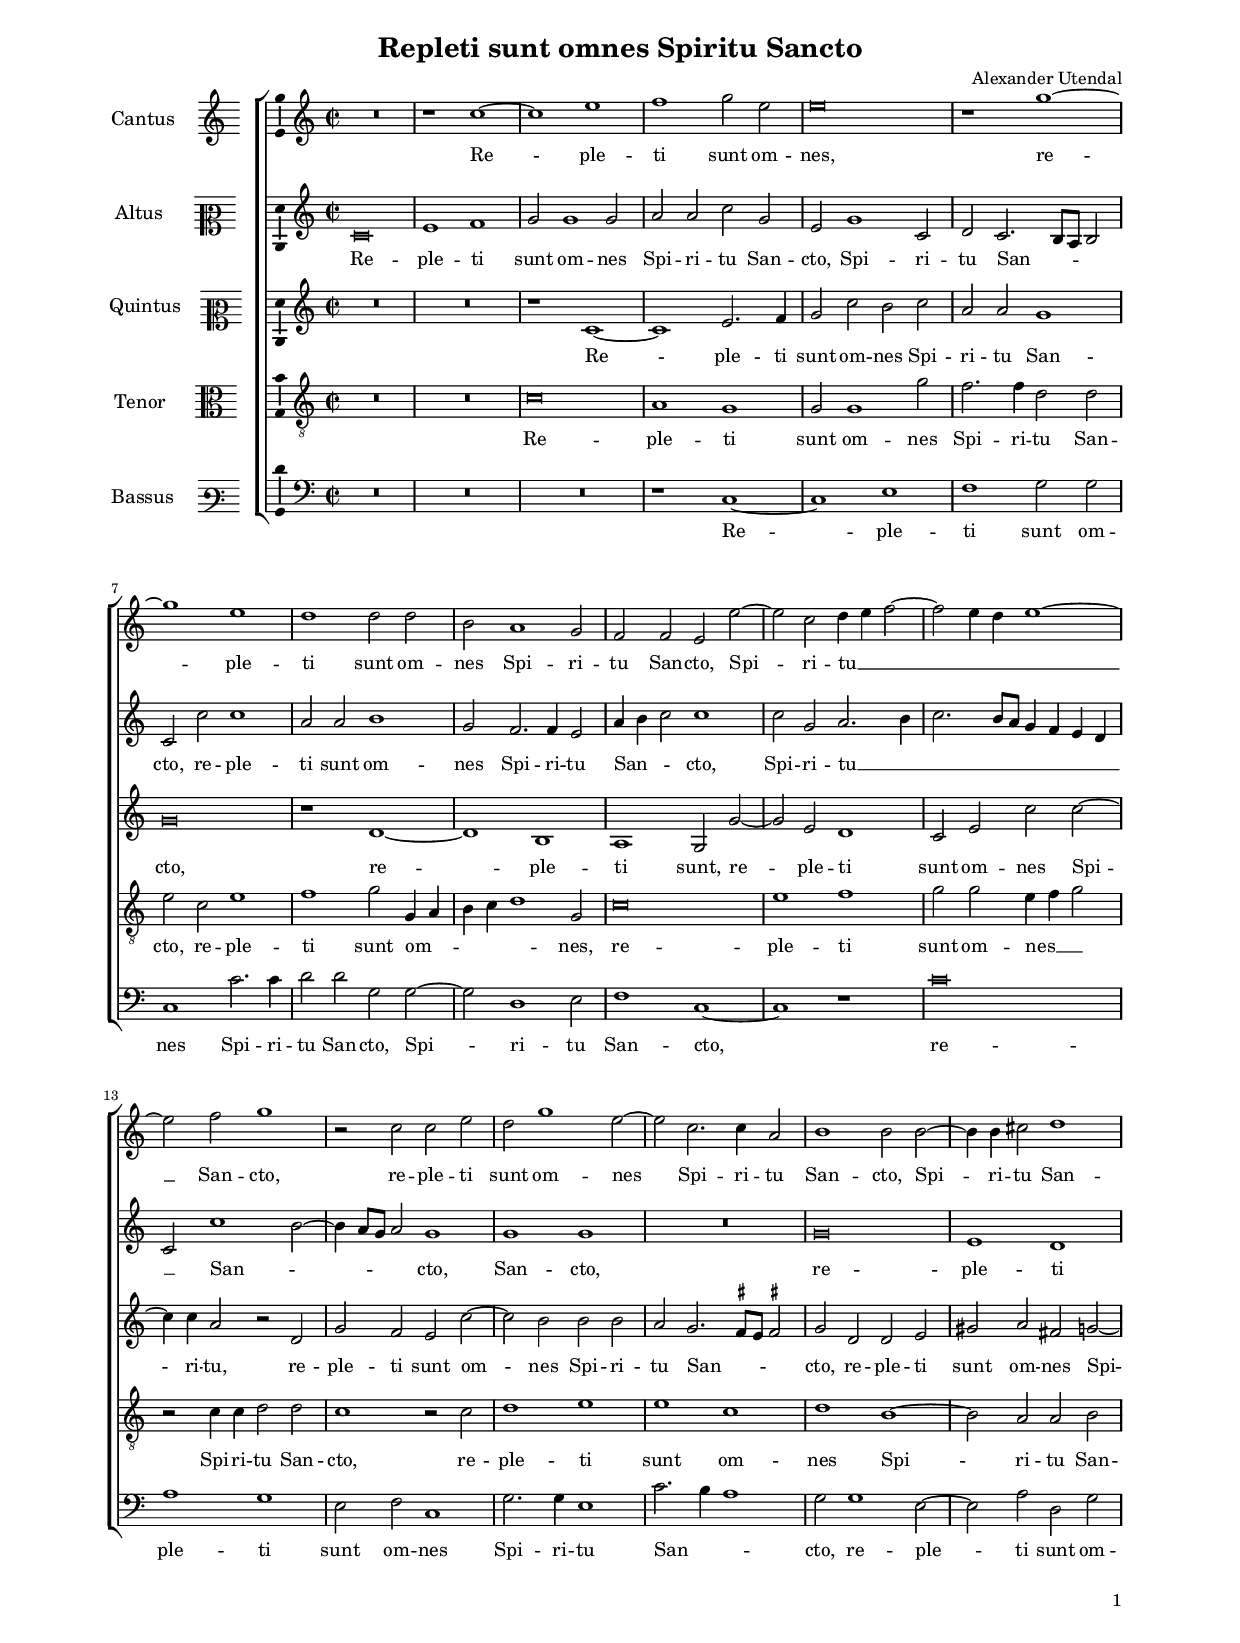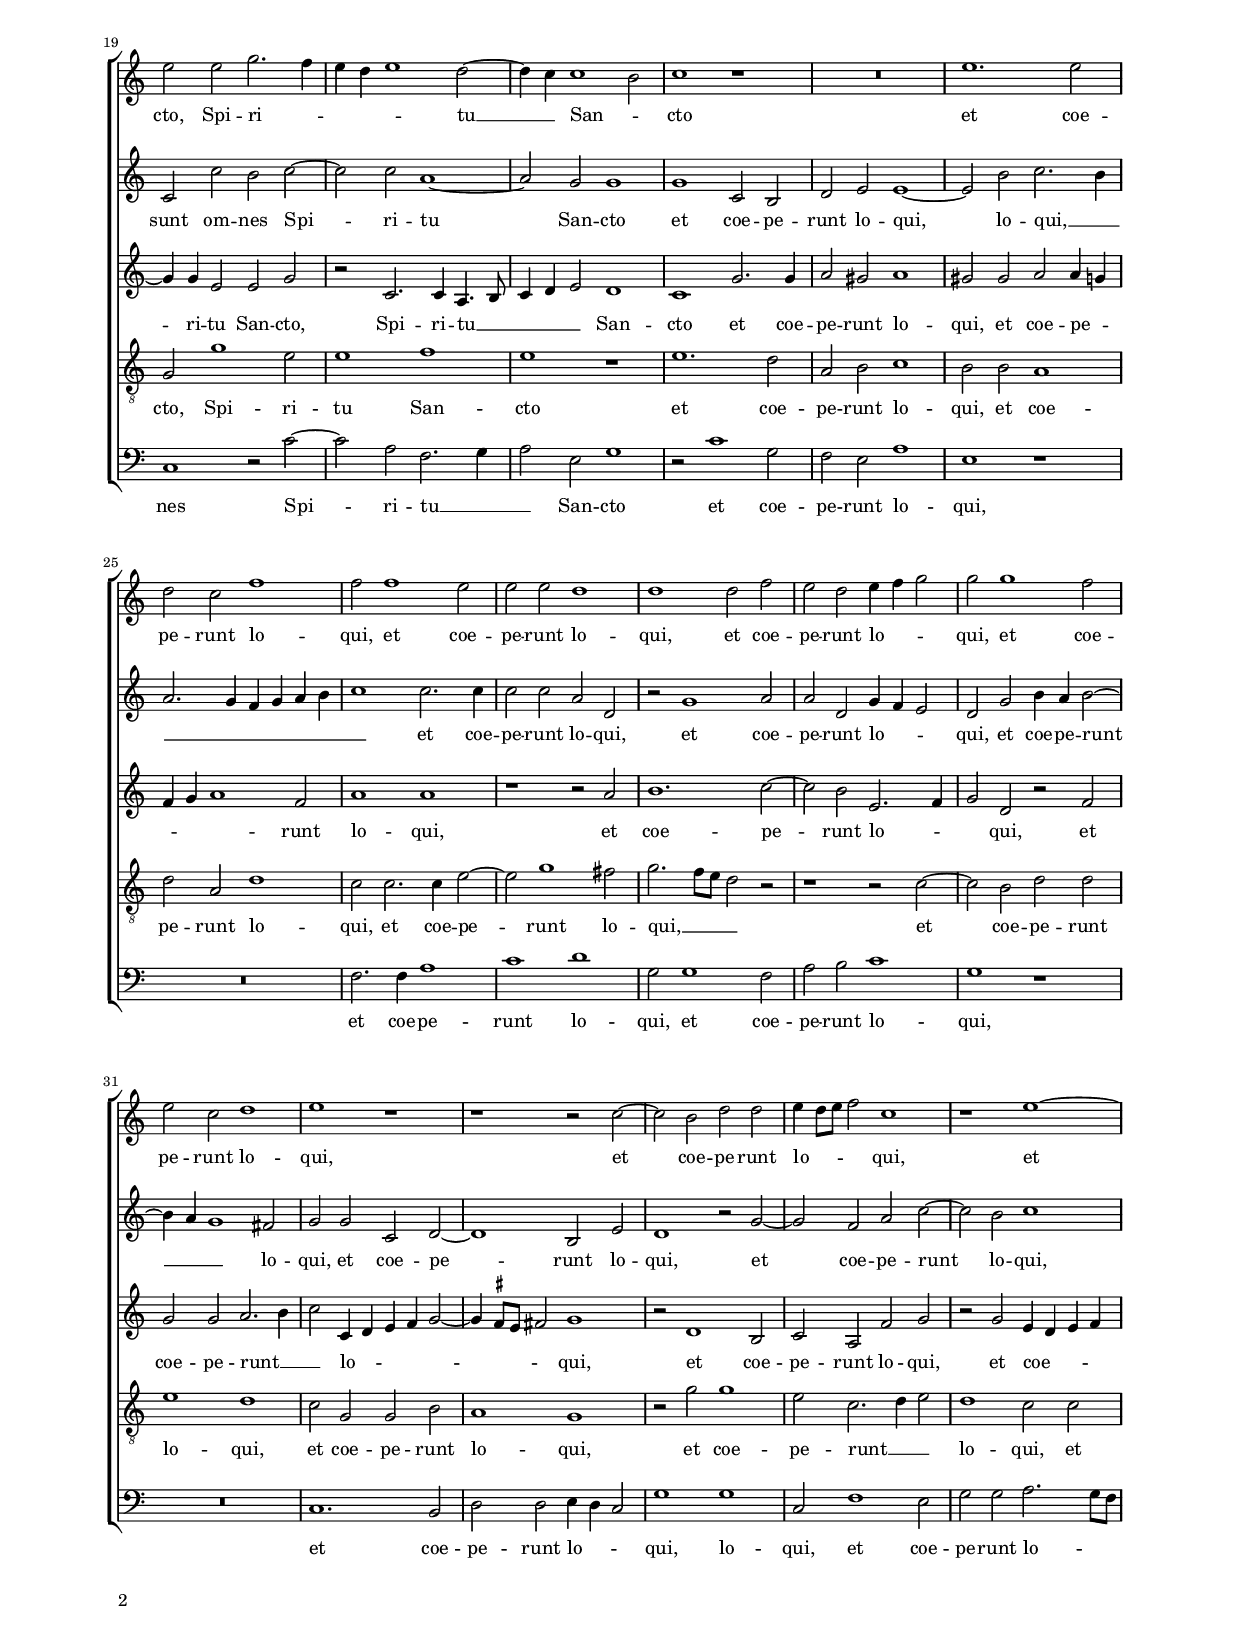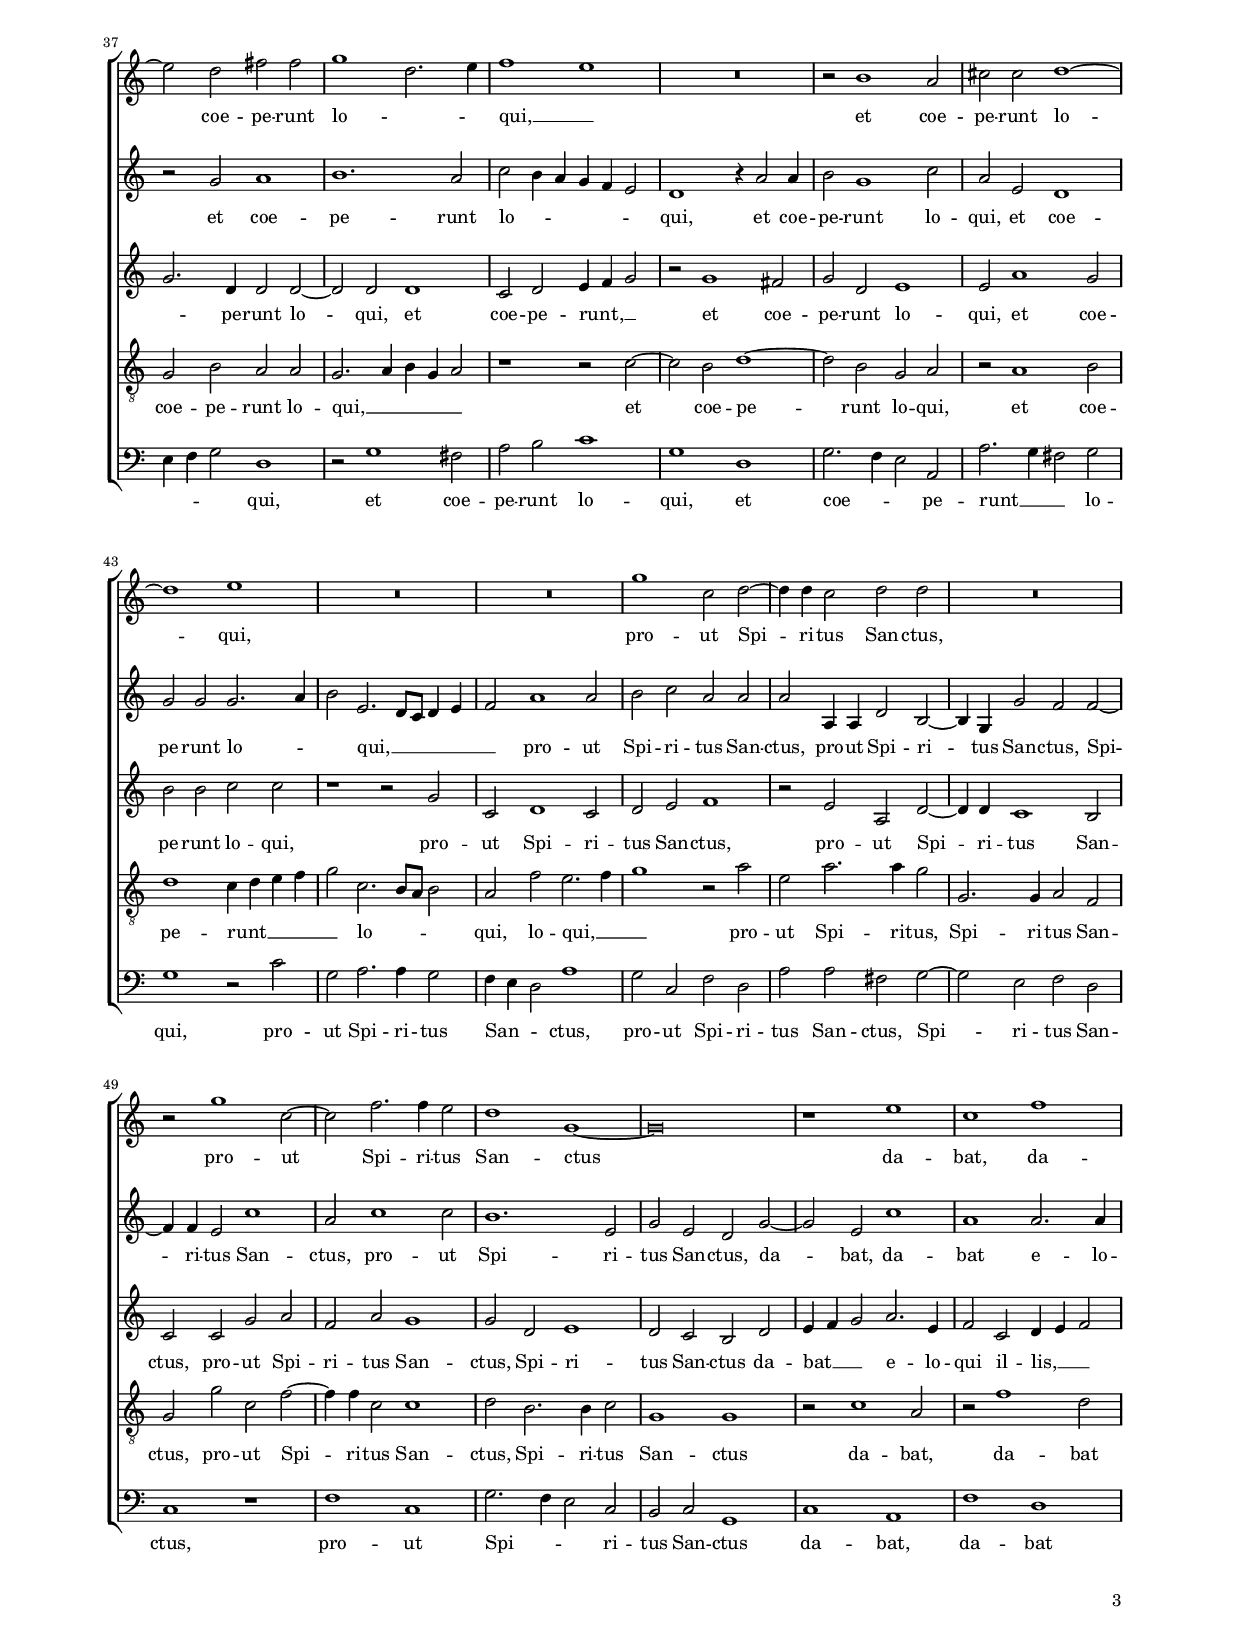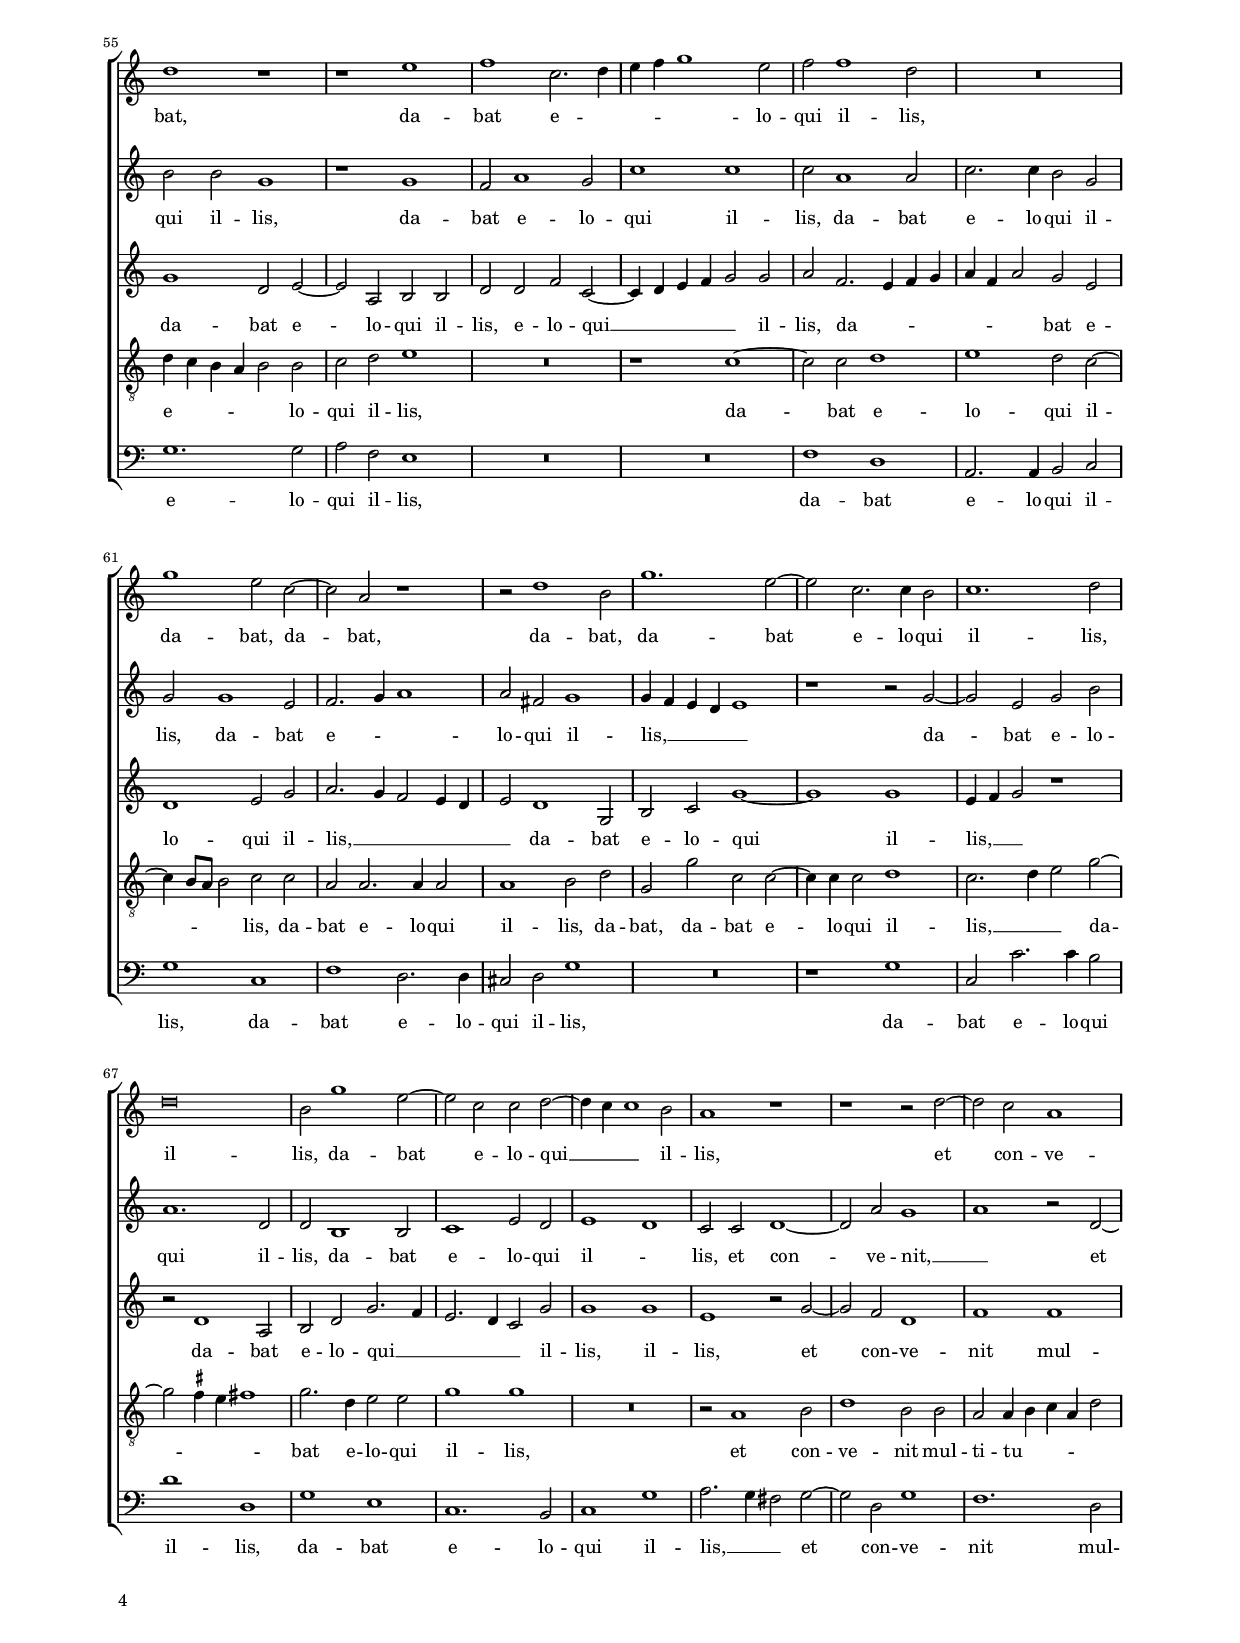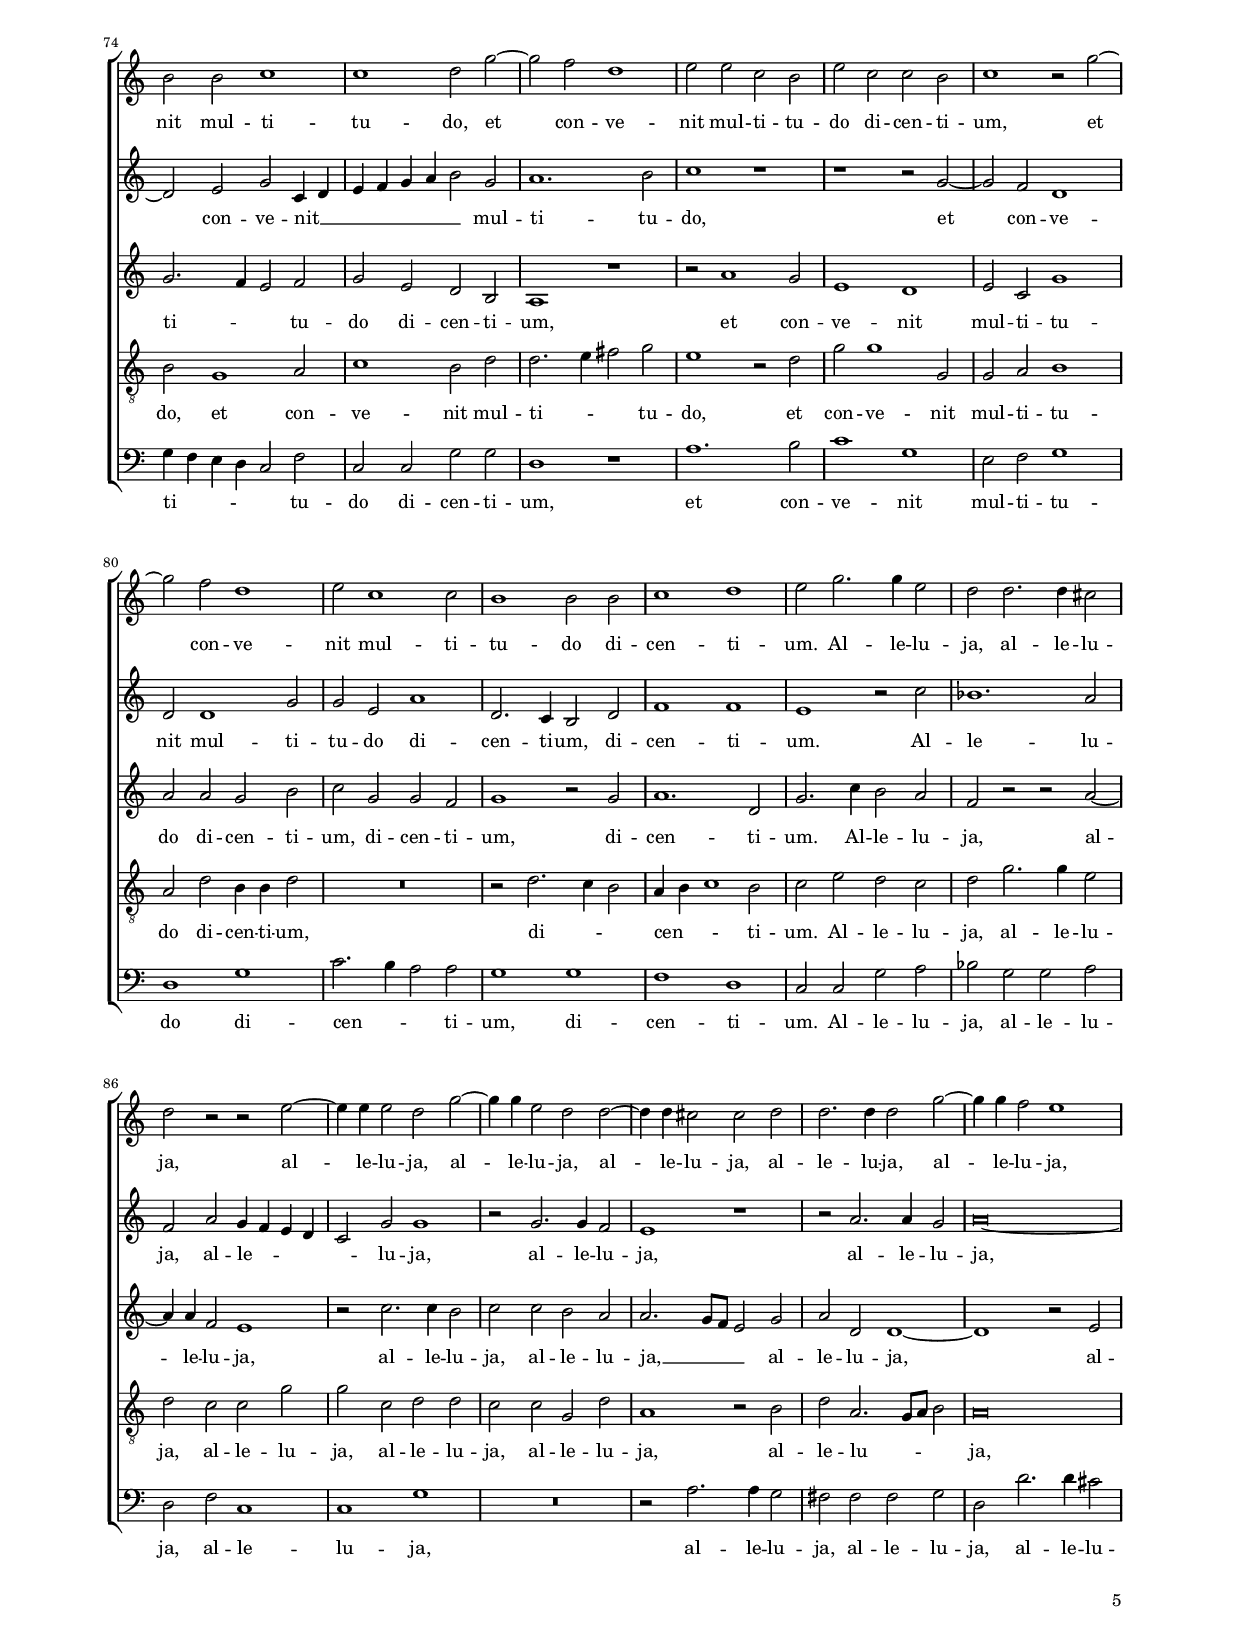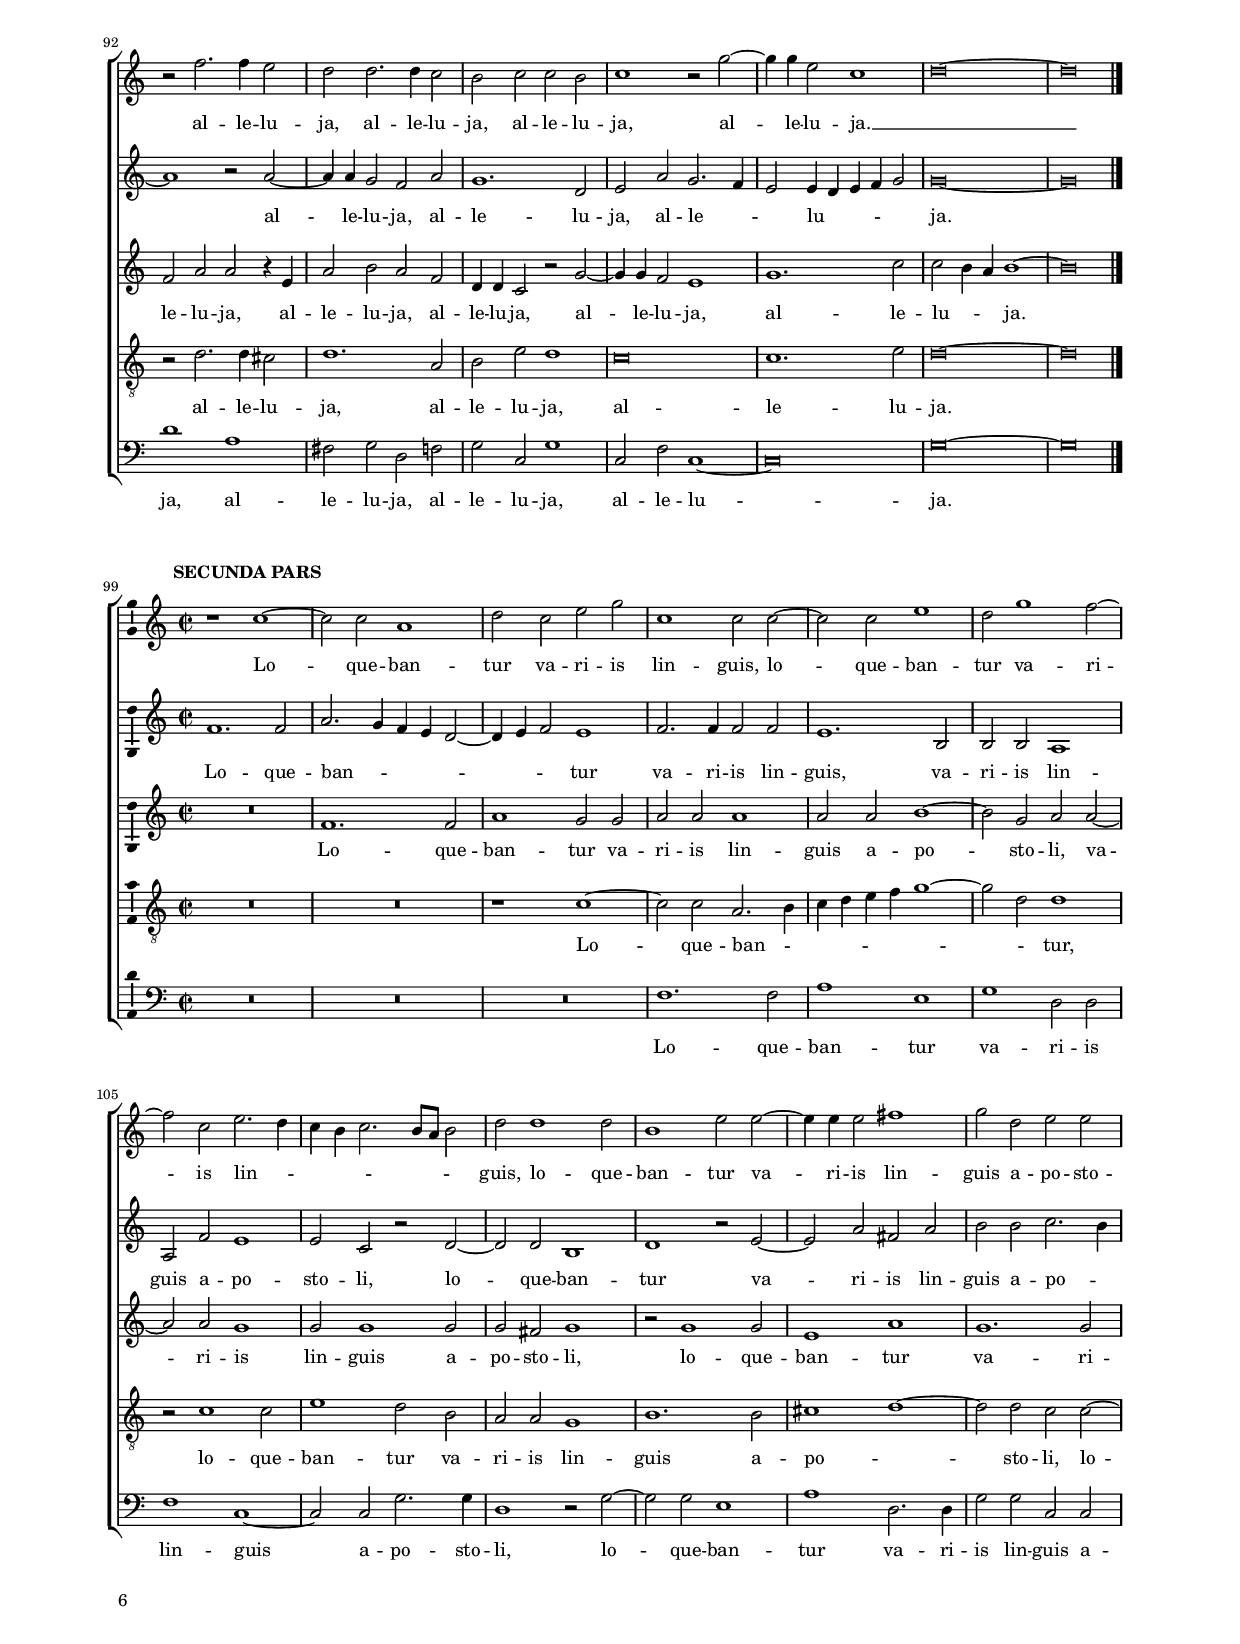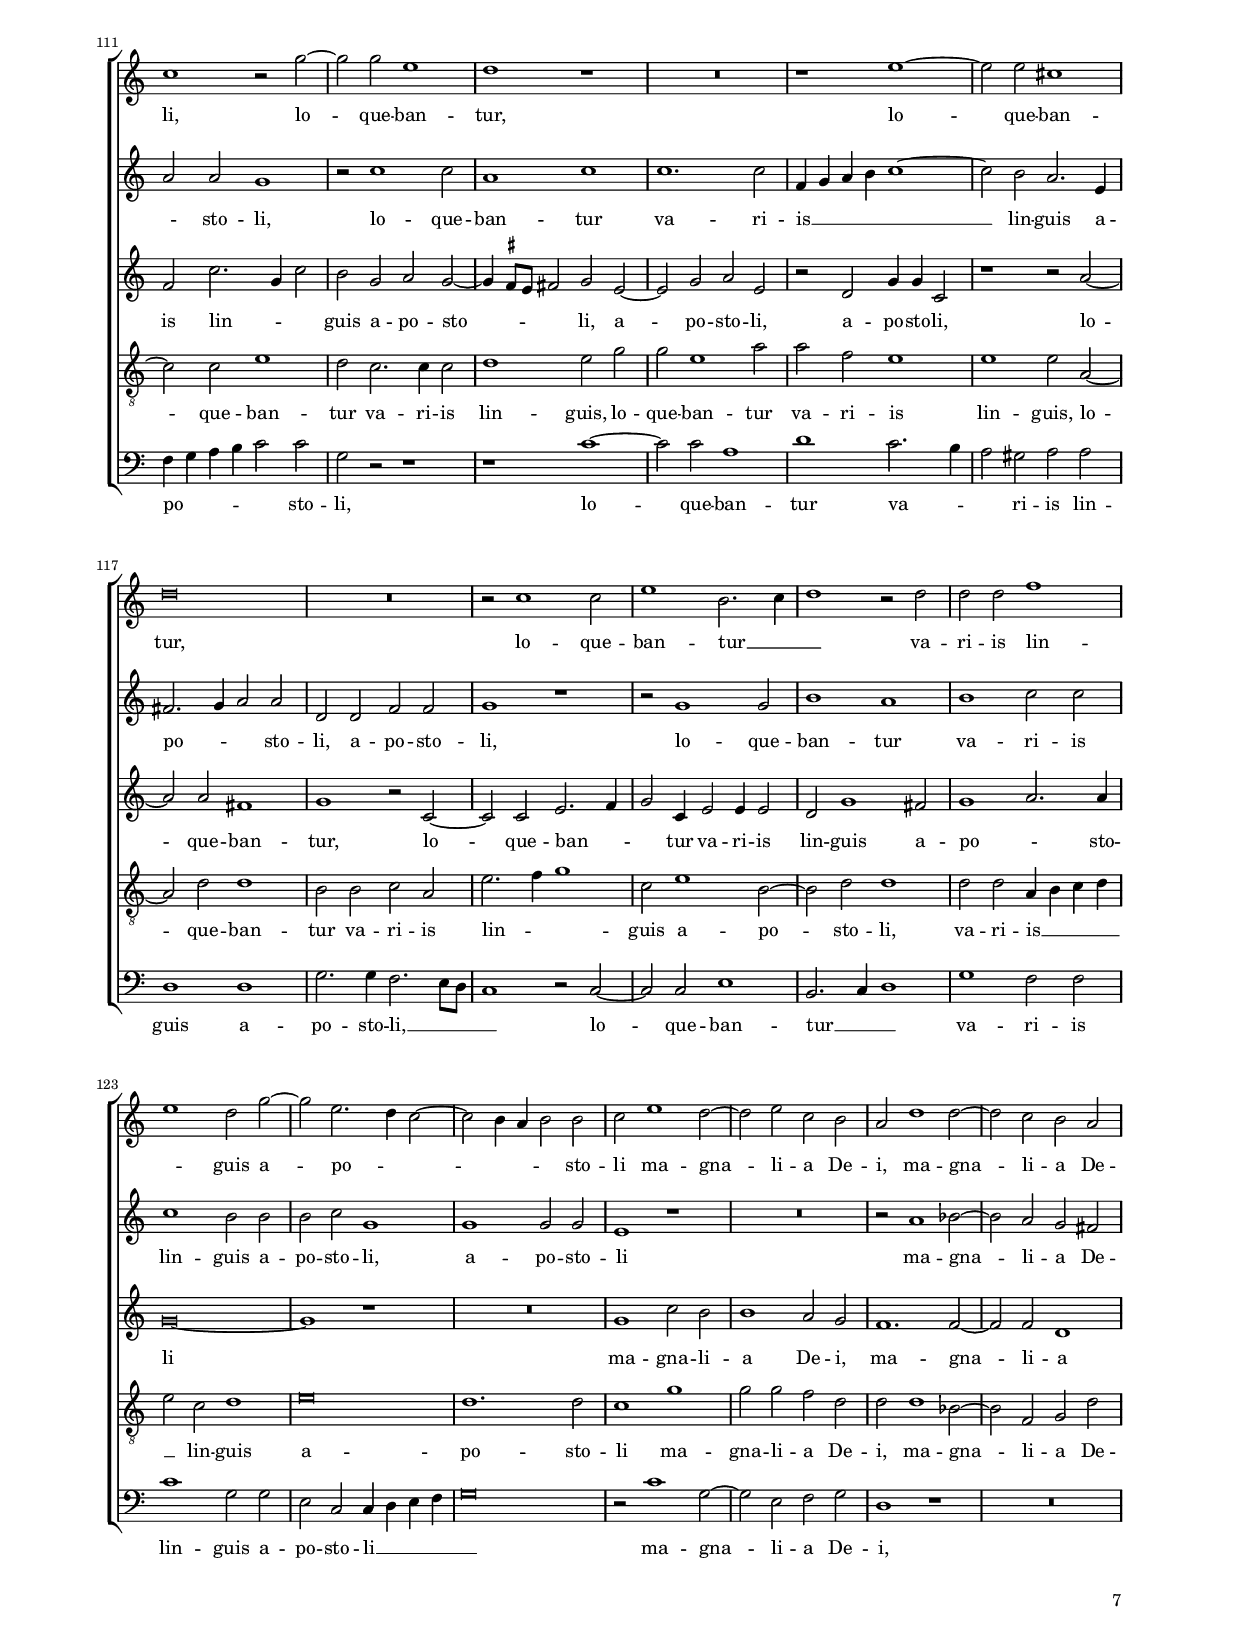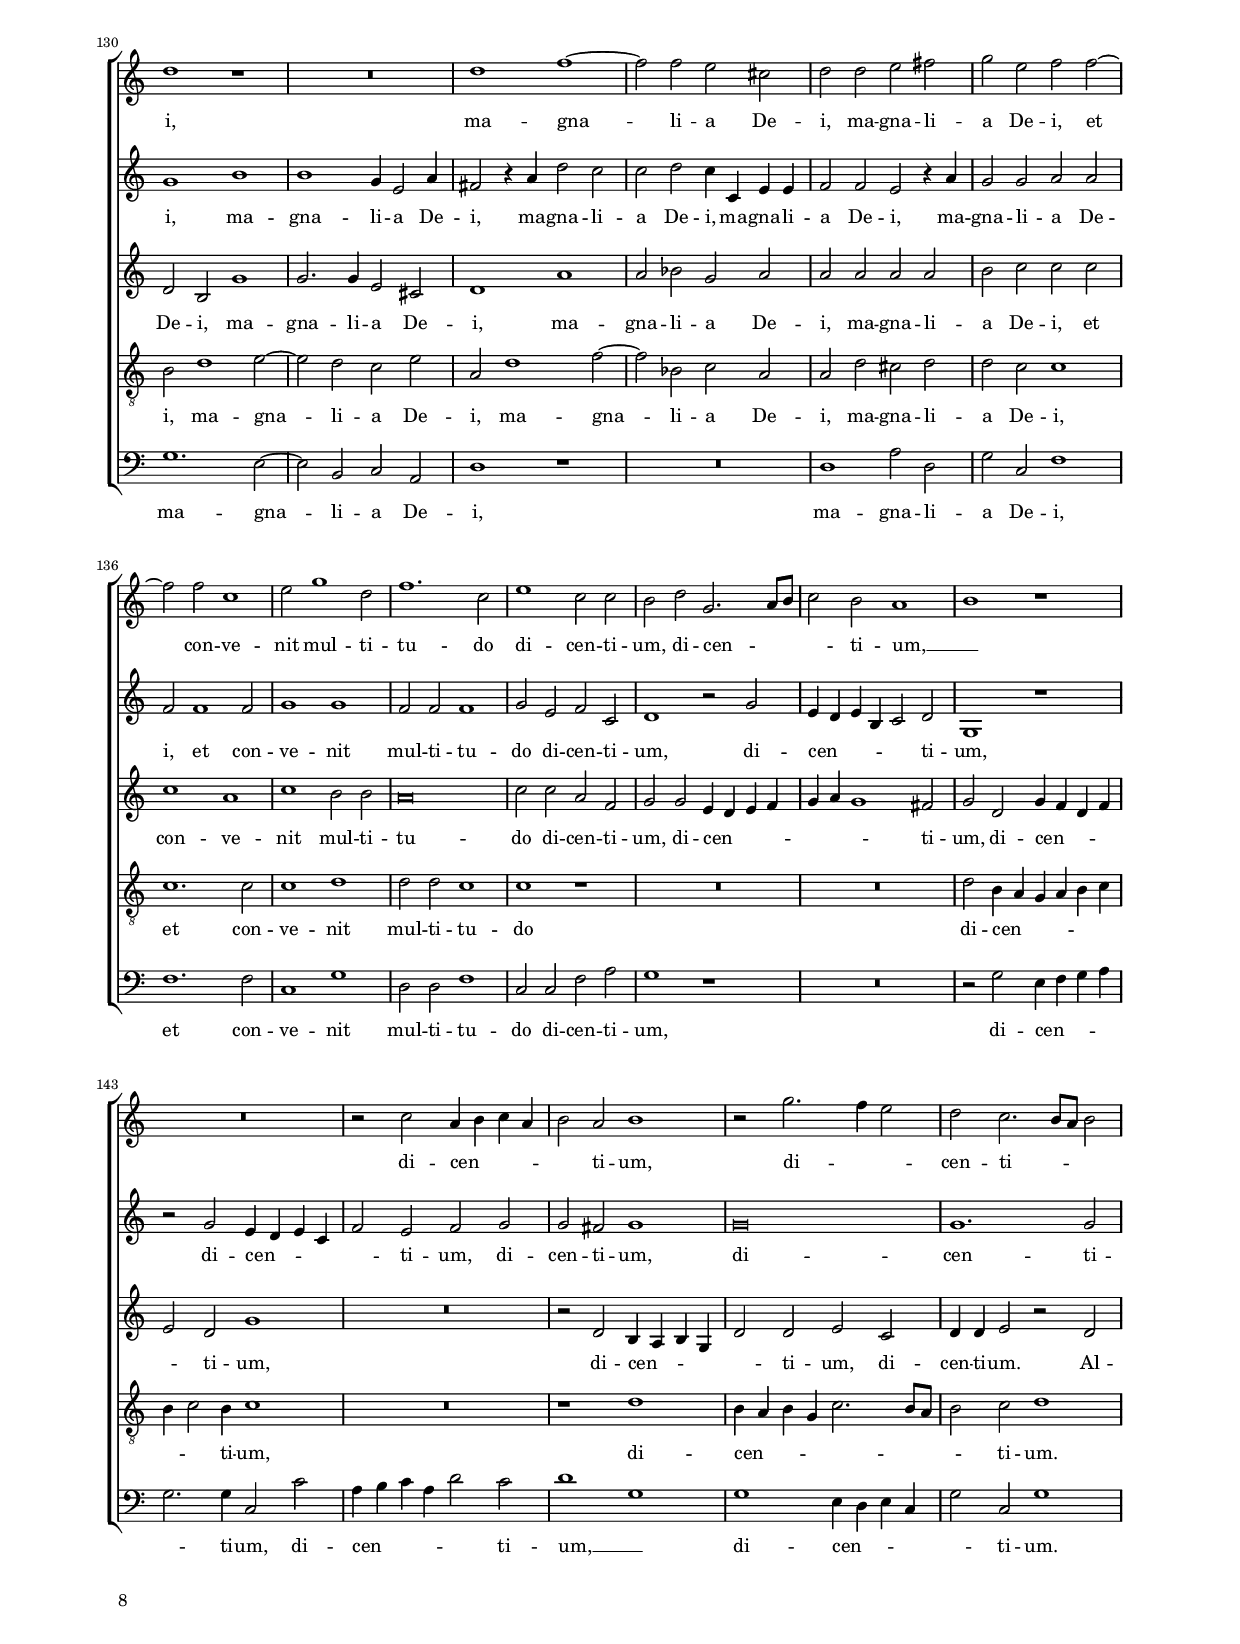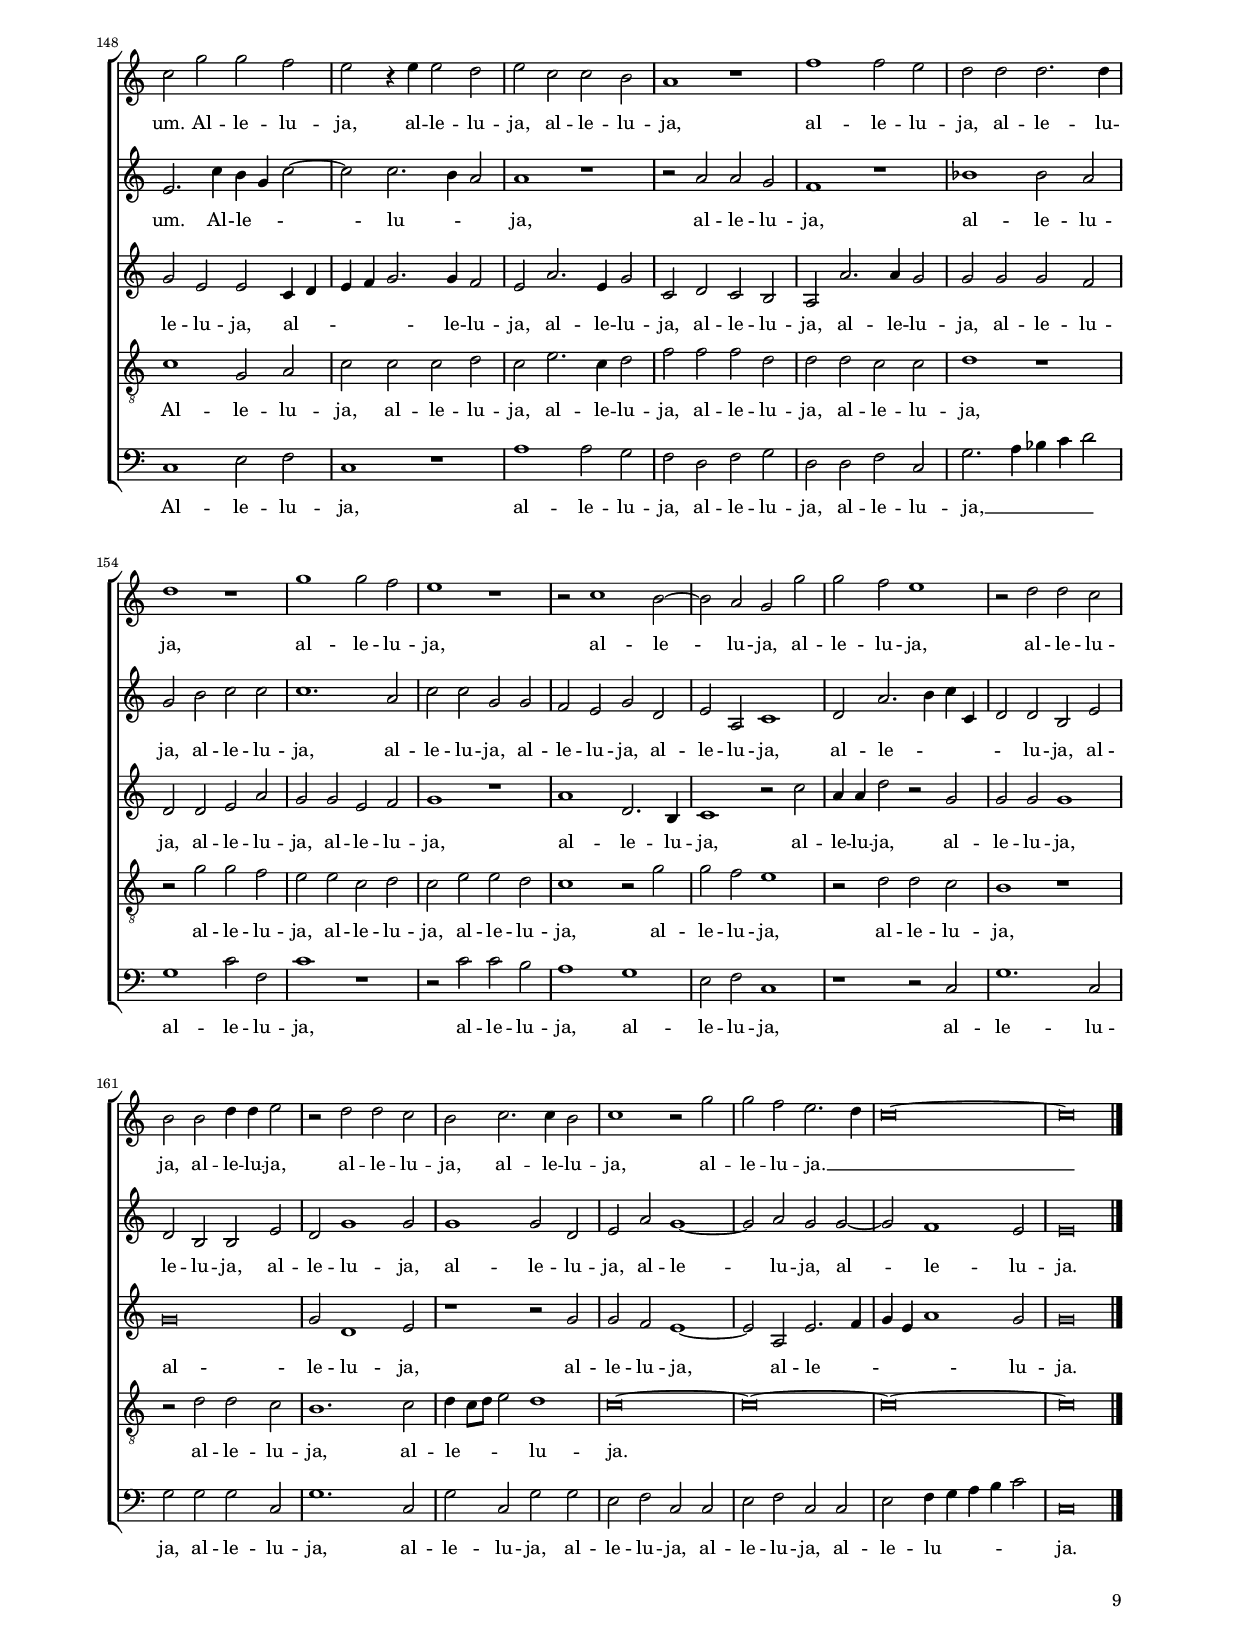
\header
{
	title="Repleti sunt omnes Spiritu Sancto"
	composer="Alexander Utendal"
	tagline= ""
}

\version "2.24.3"
\language deutsch
#(set-global-staff-size 15)
% #(set-default-paper-size "letter")
#(ly:set-option 'point-and-click #f)



	ficta = { \once \set suggestAccidentals = ##t }

	forget = #(define-music-function (music) (ly:music?) #{
		\accidentalStyle forget
		$music
		\accidentalStyle default
		#})


\paper
	{
	top-margin = 1.8 \cm
	bottom-margin = 1.2 \cm
	left-margin = 2 \cm
	right-margin = 2 \cm
	ragged-bottom = ##f
	ragged-last-bottom = ##f
	print-page-number = ##f
	score-system-spacing = #'((basic-distance . 16) (minimum-distance . 14) (padding . 5) (strechability . 150))
	system-system-spacing = #'((basic-distance . 16) (minimum-distance . 14) (padding . 5) (strechability . 150))
	oddFooterMarkup=\markup   \fill-line { "" \fromproperty #'page:page-number-string }
	evenFooterMarkup=\markup  \fill-line { \fromproperty #'page:page-number-string "" }
	last-bottom-spacing = #'((basic-distance . 12) (minimum-distance . 7) (padding . 4))
%	systems-per-page = 3
%	page-count = 6
%	min-systems-per-page = 3
	}

global = {
	\key c \major
	\time 2/2 \set Score.measureLength = #(ly:make-moment 2/1)
	\set Score.tempoHideNote = ##t
	\tempo 2 = 90
	\skip 1*2*98 \bar "|."
	}
	

incipitcantus = \markup { \score {
	{
	\set Staff.instrumentName = \markup { \fontsize #1 "Cantus" }
	\key c \major
	\clef violin
	s4 \bar ""
	}
	\layout  {
	raggedright = ##t
	indent = 1.8 \cm
	line-width = 2.5 \cm
	\context { \Staff \remove Time_signature_engraver }
	\override Staff.Clef.Y-extent = #'(0 . 0)
	}} \hspace #1 }
	  
	  
incipitaltus = \markup { \score {
	{
	\set Staff.instrumentName = \markup { \fontsize #1 "Altus" }
	\key c \major
	\clef mezzosoprano
	s4 \bar ""
	}
	\layout  {
	raggedright = ##t
	indent = 1.8 \cm
	line-width = 2.5 \cm
	\context { \Staff \remove Time_signature_engraver }
	\override Staff.Clef.Y-extent = #'(0 . 0)
	}} \hspace #1 }
	  
	  
incipitquintus = \markup { \score {
	{
	\set Staff.instrumentName = \markup { \fontsize #1 "Quintus" }
	\key c \major
	\clef mezzosoprano
	s4 \bar ""
	}
	\layout  {
	raggedright = ##t
	indent = 1.8 \cm
	line-width = 2.5 \cm
	\context { \Staff \remove Time_signature_engraver }
	\override Staff.Clef.Y-extent = #'(0 . 0)
	}} \hspace #1 }


incipittenor = \markup { \score {
	{
	\set Staff.instrumentName = \markup { \fontsize #1 "Tenor" }
	\key c \major
	\clef alto
	s4 \bar ""
	}
	\layout  {
	raggedright = ##t
	indent = 1.8 \cm
	line-width = 2.5 \cm
	\context { \Staff \remove Time_signature_engraver }
	\override Staff.Clef.Y-extent = #'(0 . 0)
	}} \hspace #1 }
	  
	  
incipitbassus = \markup { \score {
	{
	\set Staff.instrumentName = \markup { \fontsize #1 "Bassus" }
	\key c \major
	\clef varbaritone
	s4 \bar ""
	}
	\layout  {
	raggedright = ##t
	indent = 1.8 \cm
	line-width = 2.5 \cm
	\context { \Staff \remove Time_signature_engraver }
	\override Staff.Clef.Y-extent = #'(0 . 0)
	}} \hspace #1 }


cantus =  \relative c''
	{
	R\breve
	r1 c~
	c1 e
	f1 g2 e
%5
	e\breve |
	r1 g~
	g1 e
	d1 d2 d
	h2 a1 g2
%10
	f2 f e e'~ |
	e2 c d4 e f2~
	f2 e4 d e1~
	e2 f g1
	r2 c, c e
%15
	d2 g1 e2~ |
	e2 c2. c4 a2
	h1 h2 h~
	h4 h cis2 d1
	e2 e g2. f4
%20
	e4 d e1 d2~ |
	d4 c c1 h2
	c1 r
	R\breve
	e1. e2
%25
	d2 c f1 |
	f2 f1 e2
	e2 e d1
	d1 d2 f
	e2 d e4 f g2
%30
	g2 g1 f2 |
	e2 c d1
	e1 r
	r1 r2 c~
	c2 h d d
%35
	e4 d8 e f2 c1 | 
	r1 e~
	e2 d fis fis
	g1 d2. e4
	f1 e
%40
	R\breve |
	r2 h1 a2
	cis2 cis d1~
	d1 e
	R\breve
%45
	R\breve |
	g1 c,2 d~
	d4 d c2 d d
	R\breve
	r2 g1 c,2~
%50
	c2 f2. f4 e2 |
	d1 g,~
	g\breve
	r1 e'
	c1 f
%55
	d1 r |
	r1 e
	f1 c2. d4
	e4 f g1 e2
	f2 f1 d2
%60
	R\breve |
	g1 e2 c~
	c2 a r1
	r2 d1 h2
	g'1. e2~
%65
	e2 c2. c4 h2 |
	c1. d2
	d\breve
	h2 g'1 e2~
	e2 c c d~
%70
	d4 c c1 h2 |
	a1 r
	r1 r2 d~
	d2 c a1
	h2 h c1
%75
	c1 d2 g~ |
	g2 f d1
	e2 e c h
	e2 c c h
	c1 r2 g'~
%80
	g2 f d1 |
	e2 c1 c2
	h1 h2 h
	c1 d
	e2 g2. g4 e2
%85
	d2 d2. d4 cis2 |
	d2 r r e~
	e4 e e2 d g~
	g4 g e2 d d~
	d4 d cis2 cis d
%90
	d2. d4 d2 g~ |
	g4 g f2 e1
	r2 f2. f4 e2
	d2 d2. d4 c2
	h2 c c h
%95
	c1 r2 g'~ |
	g4 g e2 c1
	d\breve~
	d\breve |
	}


altus =  \relative c'
	{
	c\breve
	e1 f
	g2 g1 g2
	a2 a c g
%5
	e2 g1 c,2 |
	d2 c2. h8 a h2
	c2 c' c1
	a2 a h1
	g2 f2. f4 e2
%10
	a4 h c2 c1 |
	c2 g a2. h4
	c2. h8 a g4 f e d
	c2 c'1 h2~
	h4 a8 g a2 g1
%15
	g1 g |
	R\breve
	g\breve
	e1 d
	c2 c' h c~
%20
	c2 c a1~ |
	a2 g g1
	g1 c,2 h
	d2 e e1~
	e2 h' c2. h4
%25
	a2. g4 f4 g a h |
	c1 c2. c4
	c2 c a d,
	r2 g1 a2
	a2 d, g4 f e2
%30
	d2 g h4 a h2~ |
	h4 a g1 fis2
	g2 g c, d~
	d1 h2 e
	d1 r2 g~
%35
	g2 f a c~ |
	c2 h c1
	r2 g a1
	h1. a2
	c2 h4 a g f e2
%40
	d1 r4 a'2 a4 |
	h2 g1 c2
	a2 e d1
	g2 g g2. a4
	h2 e,2. d8 c d4 e
%45
	f2 a1 a2 |
	h2 c a a
	a2 a,4 a d2 h~
	h4 g g'2 f f~
	f4 f e2 c'1
%50
	a2 c1 c2 |
	h1. e,2
	g2 e d g~
	g2 e c'1
	a1 a2. a4
%55
	h2 h g1 |
	r1 g
	f2 a1 g2
	c1 c
	c2 a1 a2
%60
	c2. c4 h2 g |
	g2 g1 e2
	f2. g4 a1
	a2 fis g1
	g4 f e d e1
%65
	r1 r2 g~ |
	g2 e g h
	a1. d,2
	d2 h1 h2
	c1 e2 d
%70
	e1 d |
	c2 c d1~
	d2 a' g1
	a1 r2 d,~
	d2 e g c,4 d
%75
	e4 f g a h2 g |
	a1. h2
	c1 r
	r1 r2 g~
	g2 f d1
%80
	d2 d1 g2 |
	g2 e a1
	d,2. c4 h2 d
	f1 f
	e1 r2 c'
%85
	b1. a2 |
	f2 a g4 f e d
	c2 g' g1
	r2 g2. g4 f2
	e1 r
%90
	r2 a2. a4 g2 |
	a\breve~
	a1 r2 a~
	a4 a g2 f2 a
	g1. d2
%95
	e2 a g2. f4 |
	e2 e4 d e f g2
	g\breve~
	g\breve |
	}


quintus =  \relative c'
	{
	R\breve
	R\breve
	r1 c~
	c1 e2. f4
%5
	g2 c h c |
	a2 a g1
	g\breve
	r1 d~
	d1 h
%10
	a1 g2 g'~ |
	g2 e d1
	c2 e c' c~
	c4 c a2 r d,
	g2 f e c'~
%15
	c2 h h h |
	a2 g2. \ficta fis8 e \ficta fis!2
	g2 d d e
	gis2 a fis2 g~
	g4 g e2 e g
%20
	r2 c,2. c4 a4. h8 |
	c4 d e2 d1
	c1 g'2. g4
	a2 gis a1
	gis2 gis a a4 g
%25
	f4 g a1 f2 |
	a1 a
	r1 r2 a
	h1. c2~
	c2 h e,2. f4
%30
	g2 d r f |
	g2 g a2. h4
	c2 c,4 d e f g2~
	g4 \ficta fis8 e fis!2 g1
	r2 d1 h2
%35
	c2 a f' g |
	r2 g e4 d e f
	g2. d4 d2 d~
	d2 d d1
	c2 d e4 f g2
%40
	r2 g1 fis2 |
	g2 d e1
	e2 a1 g2
	h2 h c c
	r1 r2 g
%45
	c,2 d1 c2 |
	d2 e f1
	r2 e a, d~
	d4 d c1 h2
	c2 c g' a
%50
	f2 a g1 |
	g2 d e1
	d2 c h d
	e4 f g2 a2. e4
	f2 c d4 e f2
%55
	g1 d2 e~ |
	e2 a, h h
	d2 d f c~
	c4 d e f g2 g
	a2 f2. e4 f g
%60
	a4 f a2 g e |
	d1 e2 g
	a2. g4 f2 e4 d
	e2 d1 g,2
	h2 c g'1~
%65
	g1 g |
	e4 f g2 r1
	r2 d1 a2
	h2 d g2. f4
	e2. d4 c2 g'
%70
	g1 g |
	e1 r2 g~
	g2 f d1
	f1 f
	g2. f4 e2 f
%75
	g2 e d h |
	a1 r
	r2 a'1 g2
	e1 d
	e2 c g'1
%80
	a2 a g h |
	c2 g g f
	g1 r2 g
	a1. d,2
	g2. c4 h2 a
%85
	f2 r r a~ |
	a4 a f2 e1
	r2 c'2. c4 h2
	c2 c h a
	a2. g8 f e2 g
%90
	a2 d, d1~ |
	d1 r2 e
	f2 a a r4 e
	a2 h a f
	d4 d c2 r g'~
%95
	g4 g f2 e1 |
	g1. c2
	c2 h4 a h1~
	h\breve |
	}


tenor  =  \relative c'
	{
	R\breve
	R\breve
	c\breve
	a1 g
%5
	g2 g1 g'2 |
	f2. f4 d2 d
	e2 c e1
	f1 g2 g,4 a
	h4 c d1 g,2
%10
	c\breve |
	e1 f
	g2 g e4 f g2
	r2 c,4 c d2 d
	c1 r2 c
%15
	d1 e |
	e1 c
	d1 h~
	h2 a a h
	g2 g'1 e2
%20
	e1 f |
	e1 r
	e1. d2
	a2 h c1
	h2 h a1
%25
	d2 a d1 |
	c2 c2. c4 e2~
	e2 g1 fis2
	g2. f8 e d2 r
	r1 r2 c~
%30
	c2 h d d |
	e1 d
	c2 g g h
	a1 g
	r2 g' g1
%35
	e2 c2. d4 e2 |
	d1 c2 c
	g2 h a a
	g2. a4 h g a2
	r1 r2 c~
%40
	c2 h d1~ |
	d2 h g a
	r2 a1 h2
	d1 c4 d e f
	g2 c,2. h8 a  h2
%45
	a2 f' e2. f4 |
	g1 r2 a
	e2 a2. a4 g2
	g,2. g4 a2 f
	g2 g' c, f~
%50
	f4 f c2 c1 |
	d2 h2. h4 c2
	g1 g
	r2 c1 a2
	r2 f'1 d2
%55
	d4 c h a h2 h |
	c2 d e1
	R\breve
	r1 c~
	c2 c d1
%60
	e1 d2 c~ |
	c4 h8 a h2 c2 c
	a2 a2. a4 a2
	a1 h2 d
	g,2 g' c, c~
%65
	c4 c c2 d1 |
	c2. d4 e2 g~
	g2 \ficta fis4 e fis!1
	g2. d4 e2 e
	g1 g
%70
	R\breve |
	r2 a,1 h2
	d1 h2 h
	a2 a4 h c a d2
	h2 g1 a2
%75
	c1 h2 d |
	d2. e4 fis2 g
	e1 r2 d
	g2 g1 g,2
	g2 a h1
%80
	a2 d h4 h d2 |
	R\breve
	r2 d2. c4 h2
	a4 h c1 h2
	c2 e d c
%85
	d2 g2. g4 e2 |
	d2 c c g'
	g2 c, d d
	c2 c g d'
	a1 r2 h
%90
	d2 a2. g8 a h2 |
	a\breve
	r2 d2. d4 cis2
	d1. a2
	h2 e d1
%95
	c\breve |
	c1. e2
	d\breve~
	d\breve |
	}


bassus  =  \relative c
	{
	R\breve
	R\breve
	R\breve
	r1 c~
%5
	c1 e |
	f1 g2 g
	c,1 c'2. c4
	d2 d g, g~
	g2 d1 e2
%10
	f1 c~ |
	c1 r
	c'\breve
	a1 g
	e2 f c1
%15
	g'2. g4 e1 |
	c'2. h4 a1
	g2 g1 e2~
	e2 a d, g
	c,1 r2 c'~
%20
	c2 a f2. g4 |
	a2 e g1
	r2 c1 g2
	f2 e a1
	e1 r
%25
	R\breve |
	f2. f4 a1
	c1 d
	g,2 g1 f2
	a2 h c1
%30
	g1 r |
	R\breve
	c,1. h2
	d2 d e4 d c2
	g'1 g
%35
	c,2 f1 e2 |
	g2 g a2. g8 f
	e4 f g2 d1
	r2 g1 fis2
	a2 h c1
%40
	g1 d |
	g2. f4 e2 a,
	a'2. g4 fis2 g
	g1 r2 c
	g2 a2. a4 g2
%45
	f4 e d2 a'1 |
	g2 c, f d
	a'2 a fis g~
	g2 e f d
	c1 r
%50
	f1 c |
	g'2. f4 e2 c
	h2 c g1
	c1 a
	f'1 d
%55
	g1. g2 |
	a2 f e1
	R\breve
	R\breve
	f1 d
%60
	a2. a4 h2 c |
	g'1 c,
	f1 d2. d4
	cis2 d g1
	R\breve
%65
	r1 g |
	c,2 c'2. c4 h2
	d1 d,
	g1 e
	c1. h2
%70
	c1 g' |
	a2. g4 fis2 g~
	g2 d g1
	f1. d2
	g4 f e d c2 f
%75
	c2 c g' g | 
	d1 r
	a'1. h2
	c1 g
	e2 f g1
%80
	d1 g |
	c2. h4 a2 a
	g1 g
	f1 d
	c2 c g' a
%85
	b2 g g a |
	d,2 f c1
	c1 g'
	R\breve
	r2 a2. a4 g2
%90
	fis2 fis fis g |
	d2 d'2. d4 cis2
	d1 a
	fis2 g d f
	g2 c, g'1
%95
	c,2 f c1~ |
	c\breve
	g'\breve~
	g\breve |
	}


lyricscantus = \lyricmode {
	Re -- ple -- ti sunt om -- nes,
	re -- ple -- ti sunt om -- nes Spi -- ri -- tu San -- cto,
	Spi -- ri -- tu __ _ _ _ _ _ San -- cto,
	re -- ple -- ti sunt om -- nes Spi -- ri -- tu San -- cto,
	Spi -- ri -- tu San -- cto,
	Spi -- ri -- _ _ _ _ tu __ _ San -- _ cto
	et coe -- pe -- runt lo -- qui,
	et coe -- pe -- runt lo -- qui,
	et coe -- pe -- runt lo -- _ _ qui,
	et coe -- pe -- runt lo -- qui,
	et coe -- pe -- runt lo -- _ _ _ qui,
	et coe -- pe -- runt lo -- _ _ qui, __ _
	et coe -- pe -- runt lo -- qui,
	pro -- ut Spi -- ri -- tus San -- ctus,
	pro -- ut Spi -- ri -- tus San -- ctus
	da -- bat,
	da -- bat,
	da -- bat e -- _ _ _ _ lo -- qui il -- lis,
	da -- bat,
	da -- bat,
	da -- bat,
	da -- bat e -- lo -- qui il -- lis,
	il -- lis,
	da -- bat e -- lo -- qui __ _ _ il -- lis,
	et con -- ve -- nit mul -- ti -- tu -- do,
	et con -- ve -- nit mul -- ti -- tu -- do di -- cen -- ti -- um,
	et con -- ve -- nit mul -- ti -- tu -- do di -- cen -- ti -- um.
	Al -- le -- lu -- ja,
	al -- le -- lu -- ja,
	al -- le -- lu -- ja,
	al -- le -- lu -- ja,
	al -- le -- lu -- ja,
	al -- le -- lu -- ja,
	al -- le -- lu -- ja,
	al -- le -- lu -- ja,
	al -- le -- lu -- ja,
	al -- le -- lu -- ja,
	al -- le -- lu -- ja. __ _
	}


lyricsaltus = \lyricmode {
	Re -- ple -- ti sunt om -- nes Spi -- ri -- tu San -- cto,
	Spi -- ri -- tu San -- _ _ _ cto,
	re -- ple -- ti sunt om -- nes Spi -- ri -- tu San -- _ _ cto,
	Spi -- ri -- tu __ _ _ _ _ _ _ _ _ _ San -- _ _ _ _ cto,
	San -- cto,
	re -- ple -- ti sunt om -- nes Spi -- ri -- tu San -- cto
	et coe -- pe -- runt lo -- qui,
	lo -- qui, __ _ _ _ _ _ _ _ _
	et coe -- pe -- runt lo -- qui,
	et coe -- pe -- runt lo -- _ _ qui,
	et coe -- pe -- runt __ _ _ lo -- qui,
	et coe -- pe -- runt lo -- qui,
	et coe -- pe -- runt lo -- qui,
	et coe -- pe -- runt lo -- _ _ _ _ _ qui,
	et coe -- pe -- runt lo -- qui,
	et coe -- pe -- runt lo -- _ _ qui, __ _ _ _ _ _
	pro -- ut Spi -- ri -- tus San -- ctus,
	pro -- ut Spi -- ri -- tus San -- ctus,
	Spi -- ri -- tus San -- ctus,
	pro -- ut Spi -- ri -- tus San -- ctus,
	da -- bat,
	da -- bat e -- lo -- qui il -- lis,
	da -- bat e -- lo -- qui il -- lis,
	da -- bat e -- lo -- qui il -- lis,
	da -- bat e -- _ _ lo -- qui il -- lis, __ _ _ _ _
	da -- bat e -- lo -- qui il -- lis,
	da -- bat e -- lo -- qui il -- _ lis,
	et con -- ve -- nit, __ _
	et con -- ve -- nit __ _ _ _ _ _ _ mul -- ti -- tu -- do,
	et con -- ve -- nit mul -- ti -- tu -- do di -- cen -- ti -- um,
	di -- cen -- ti -- um.
	Al -- le -- lu -- ja,
	al -- le -- _ _ _ _ lu -- ja,
	al -- le -- lu -- ja,
	al -- le -- lu -- ja,
	al -- le -- lu -- ja,
	al -- le -- lu -- ja,
	al -- le -- _ _ lu -- _ _ _ _ ja.
	}


lyricsquintus = \lyricmode {
	Re -- ple -- ti sunt om -- nes Spi -- ri -- tu San -- cto,
	re -- ple -- ti sunt,
	re -- ple -- ti sunt om -- nes Spi -- ri -- tu,
	re -- ple -- ti sunt om -- nes Spi -- ri -- tu San -- _ _ _ cto,
	re -- ple -- ti sunt om -- nes Spi -- ri -- tu San -- cto,
	Spi -- ri -- tu __ _ _ _ _ San -- cto
	et coe -- pe -- runt lo -- qui,
	et coe -- pe -- _ _ _ _ runt lo -- qui,
	et coe -- pe -- runt lo -- _ _ qui,
	et coe -- pe -- runt __ _ _ lo -- _ _ _ _ _ _ _ qui,
	et coe -- pe -- runt lo -- qui,
	et coe -- _ _ _ _ pe -- runt lo -- qui,
	et coe -- pe -- runt, __ _ _
	et coe -- pe -- runt lo -- qui,
	et coe -- pe -- runt lo -- qui,
	pro -- ut Spi -- ri -- tus San -- ctus,
	pro -- ut Spi -- ri -- tus San -- ctus,
	pro -- ut Spi -- ri -- tus San -- ctus,
	Spi -- ri -- tus San -- ctus
	da -- bat __ _ _ e -- lo -- qui il -- lis, __ _ _
	da -- bat e -- lo -- qui il -- lis,
	e -- lo -- qui __ _ _ _ _ il -- lis,
	da -- _ _ _ _ _ _ bat e -- lo -- qui il -- lis, __ _ _ _ _ _ 
	da -- bat e -- lo -- qui il -- lis, __ _ _
	da -- bat e -- lo -- qui __ _ _ _ _ il -- lis,
	il -- lis,
	et con -- ve -- nit mul -- ti -- _ _ tu -- do di -- cen -- ti -- um,
	et con -- ve -- nit mul -- ti -- tu -- do di -- cen -- ti -- um,
	di -- cen -- ti -- um,
	di -- cen -- ti -- um.
	Al -- le -- lu -- ja,
	al -- le -- lu -- ja,
	al -- le -- lu -- ja,
	al -- le -- lu -- ja, __ _ _ _
	al -- le -- lu -- ja,
	al -- le -- lu -- ja,
	al -- le -- lu -- ja,
	al -- le -- lu -- ja,
	al -- le -- lu -- ja,
	al -- le -- lu -- _ _ ja.
	}


lyricstenor = \lyricmode {
	Re -- ple -- ti sunt om -- nes Spi -- ri -- tu San -- cto,
	re -- ple -- ti sunt om -- _ _ _ _ nes,
	re -- ple -- ti sunt om -- nes __ _ _ Spi -- ri -- tu San -- cto,
	re -- ple -- ti sunt om -- nes Spi -- ri -- tu San -- cto,
	Spi -- ri -- tu San -- cto
	et coe -- pe -- runt lo -- qui,
	et coe -- pe -- runt lo -- qui,
	et coe -- pe -- runt lo -- qui, __ _ _ _
	et coe -- pe -- runt lo -- qui,
	et coe -- pe -- runt lo -- qui,
	et coe -- pe -- runt __ _ _ lo -- qui,
	et coe -- pe -- runt lo -- qui, __ _ _ _ _
	et coe -- pe -- runt lo -- qui,
	et coe -- pe -- runt __ _ _ _ _ lo -- _ _ _ qui,
	lo -- qui, __ _ _
	pro -- ut Spi -- ri -- tus,
	Spi -- ri -- tus San -- ctus,
	pro -- ut Spi -- ri -- tus San -- ctus,
	Spi -- ri -- tus San -- ctus
	da -- bat,
	da -- bat e -- _ _ _ _ lo -- qui il -- lis,
	da -- bat e -- lo -- qui il -- _ _ _ lis,
	da -- bat e -- lo -- qui il -- lis,
	da -- bat,
	da -- bat e -- lo -- qui il -- lis, __ _ _ 
	da -- _ _ _ bat e -- lo -- qui il -- lis,
	et con -- ve -- nit mul -- ti -- tu -- _ _ _ _ do,
	et con -- ve -- nit mul -- ti -- _ _ tu -- do,
	et con -- ve -- nit mul -- ti -- tu -- do di -- cen -- ti -- um,
	di -- _ _ cen -- _ _ ti -- um.
	Al -- le -- lu -- ja,
	al -- le -- lu -- ja,
	al -- le -- lu -- ja,
	al -- le -- lu -- ja,
	al -- le -- lu -- ja,
	al -- le -- lu -- _ _ _ ja,
	al -- le -- lu -- ja,
	al -- le -- lu -- ja,
	al -- le -- lu -- ja.
	}


lyricsbassus = \lyricmode {
	Re -- ple -- ti sunt om -- nes Spi -- ri -- tu San -- cto,
	Spi -- ri -- tu San -- cto,
	re -- ple -- ti sunt om -- nes Spi -- ri -- tu San -- _ _ cto,
	re -- ple -- ti sunt om -- nes Spi -- ri -- tu __ _ _ San -- cto
	et coe -- pe -- runt lo -- qui,
	et coe -- pe -- runt lo -- qui,
	et coe -- pe -- runt lo -- qui,
	et coe -- pe -- runt lo -- _ _ qui,
	lo -- qui,
	et coe -- pe -- runt lo -- _ _ _ _ _ qui,
	et coe -- pe -- runt lo -- qui,
	et coe -- _ _ pe -- runt __ _ _ lo -- qui,
	pro -- ut Spi -- ri -- tus San -- _ _ ctus,
	pro -- ut Spi -- ri -- tus San -- ctus,
	Spi -- ri -- tus San -- ctus,
	pro -- ut Spi -- _ _ ri -- tus San -- ctus
	da -- bat,
	da -- bat e -- lo -- qui il -- lis,
	da -- bat e -- lo -- qui il -- lis,
	da -- bat e -- lo -- qui il -- lis,
	da -- bat e -- lo -- qui il -- lis,
	da -- bat e -- lo -- qui il -- lis, __ _ _
	et con -- ve -- nit mul -- ti -- _ _ _ _ tu -- do di -- cen -- ti -- um,
	et con -- ve -- nit mul -- ti -- tu -- do di -- cen -- _ _ ti -- um,
	di -- cen -- ti -- um.
	Al -- le -- lu -- ja,
	al -- le -- lu -- ja,
	al -- le -- lu -- ja,
	al -- le -- lu -- ja,
	al -- le -- lu -- ja,
	al -- le -- lu -- ja,
	al -- le -- lu -- ja,
	al -- le -- lu -- ja,
	al -- le -- lu -- ja.
	}


\score
{  
	\transpose c c {
	\new ChoirStaff \with { \override StaffGrouper.staff-staff-spacing.basic-distance = #12 }
	<<

	\new Staff << \global
	\new Voice="v1" {
		\set Staff.instrumentName=\incipitcantus
		\set Staff.midiInstrument = "reed organ"
		\clef violin
		\cantus }
	\new Lyrics \lyricsto "v1" {\lyricscantus }
	>>


	\new Staff << \global
	\new Voice="v2" {
		\set Staff.instrumentName=\incipitaltus
		\set Staff.midiInstrument = "reed organ"
		\clef violin % "G_8"
		\altus}
	\new Lyrics \lyricsto "v2" {\lyricsaltus }
	>>


	\new Staff << \global
	\new Voice="v5" {
		\set Staff.instrumentName=\incipitquintus
		\set Staff.midiInstrument = "reed organ"
		\clef violin % "G_8"
		\quintus}
	\new Lyrics \lyricsto "v5" {\lyricsquintus }
	>>


	\new Staff << \global
	\new Voice="v3" {
		\set Staff.instrumentName=\incipittenor
		\set Staff.midiInstrument = "reed organ"
		\clef "G_8"
		\tenor }
	\new Lyrics \lyricsto "v3" {\lyricstenor }
	>>


	\new Staff << \global
	\new Voice="v4" {
		\set Staff.instrumentName=\incipitbassus
		\set Staff.midiInstrument = "reed organ"
		\clef bass
		\bassus }
	\new Lyrics \lyricsto "v4" {\lyricsbassus}
	>>

	>>
	} % transpose

	\layout
	{
	indent = 2.5 \cm
	\context { \Lyrics \override VerticalAxisGroup.nonstaff-relatedstaff-spacing.padding = #1.4 }
	\context { \Staff \consists Ambitus_engraver }
	\context { \Score \override BarNumber.padding = #2 }
	\context { \Voice \override NoteHead.style = #'baroque }
	}


\midi
	{
	}

}

%%%%%%%%%%%%%%%%%%%%  SECUNDA PARS %%%%%%%%%%%%%%%%%%%%


global = {
	\key c \major
	\time 2/2 \set Score.measureLength = #(ly:make-moment 2/1)
	\set Score.tempoHideNote = ##t
	\tempo 2 = 90
	\set Score.currentBarNumber = #99
	\skip 1*2*69 \bar "|."
	}


cantus  =  \relative c''
	{
	r1 c~
	c2 c a1
	d2 c e g
	c,1 c2 c~
%5
	c2 c e1 |
	d2 g1 f2~
	f2 c e2. d4
	c4 h c2. h8 a h2
	d2 d1 d2
%10
	h1 e2 e~ |
	e4 e e2 fis1
	g2 d e e
	c1 r2 g'~
	g2 g e1
%15
	d1 r |
	R\breve
	r1 e~
	e2 e cis1
	d\breve
%20
	R\breve |
	r2 c1 c2
	e1 h2. c4
	d1 r2 d
	d2 d f1
%25
	e1 d2 g~ |
	g2 e2. d4 c2~
	c2 h4 a h2 h
	c2 e1 d2~
	d2 e c h
%30
	a2 d1 d2~ |
	d2 c h a
	d1 r
	R\breve
	d1 f~
%35
	f2 f e cis |
	d2 d e fis
	g2 e f f~
	f2 f c1
	e2 g1 d2
%40
	f1. c2 |
	e1 c2 c
	h2 d g,2. a8 h
	c2 h a1
	h1 r
%45
	R\breve |
	r2 c a4 h c a
	h2 a h1
	r2 g'2. f4 e2
	d2 c2. h8 a h2
%50
	c2 g' g f |
	e2 r4 e e2 d
	e2 c c h
	a1 r
	f'1 f2 e
%55
	d2 d d2. d4 |
	d1 r
	g1 g2 f
	e1 r
	r2 c1 h2~
%60
	h2 a g g' |
	g2 f e1
	r2 d d c
	h2 h d4 d e2
	r2 d d c
%65
	h2 c2. c4 h2 |
	c1 r2 g'
	g2 f e2. d4
	c\breve~
	c\breve | 
	}


altus  =  \relative c'
	{
	f1. f2
	a2. g4 f4 e d2~
	d4 e f2 e1
	f2. f4 f2 f
%5
	e1. h2 |
	h2 h a1
	a2 f' e1
	e2 c r d~
	d2 d h1
%10
	d1 r2 e~ |
	e2 a fis a
	h2 h c2. h4
	a2 a g1
	r2 c1 c2
%15
	a1 c |
	c1. c2
	f,4 g a h c1~
	c2 h a2. e4
	fis2. g4 a2 a
%20
	d,2 d f f |
	g1 r
	r2 g1 g2
	h1 a
	h1 c2 c
%25
	c1 h2 h |
	h2 c g1
	g1 g2 g
	e1 r
	R\breve
%30
	r2 a1 b2~ |
	b2 a g fis
	g1 h
	h1 g4 e2 a4
	fis2 r4 a d2 c
%35
	c2 d c4 c, e e |
	f2 f e r4 a
	g2 g a a
	f2 f1 f2
	g1 g
%40
	f2 f f1 |
	g2 e f c
	d1 r2 g
	e4 d e h c2 d
	g,1 r
%45
	r2 g' e4 d e c |
	f2 e f g
	g2 fis g1
	g\breve
	g1. g2
%50
	e2. c'4 h g c2~ |
	c2 c2. h4 a2
	a1 r
	r2 a a g
	f1 r
%55
	b1 b2 a |
	g2 h c c
	c1. a2
	c2 c g g
	f2 e g d
%60
	e2 a, c1 |
	d2 a'2. h4 c c,
	d2 d h e
	d2 h h e
	d2 g1 g2
%65
	g1 g2 d |
	e2 a g1~
	g2 a g g~
	g2 f1 e2
	e\breve |
	}


quintus  =  \relative c'
	{
	R\breve
	f1. f2
	a1 g2 g
	a2 a a1
%5
	a2 a h1~ |
	h2 g a a~
	a2 a g1
	g2 g1 g2
	g2 fis g1
%10
	r2 g1 g2 |
	e1 a
	g1. g2
	f2 c'2. g4 c2
	h2 g a g~
%15
	g4 \ficta fis8 e fis!2 g e~ |
	e2 g a e
	r2 d g4 g c,2
	r1 r2 a'~
	a2 a fis1
%20
	g1 r2 c,~ |
	c2 c e2. f4
	g2 c,4 e2 e4 e2
	d2 g1 fis2
	g1 a2. a4
%25
	g\breve~ |
	g1 r
	R\breve
	g1 c2 h
	h1 a2 g
%30
	f1. f2~ |
	f2 f d1
	d2 h g'1
	g2. g4 e2 cis
	d1 a'
%35
	a2 b g a |
	a2 a a a
	h2 c c c
	c1 a
	c1 h2 h
%40
	a\breve |
	c2 c a f
	g2 g e4 d e f
	g4 a g1 fis2
	g2 d g4 f d f
%45
	e2 d g1 |
	R\breve
	r2 d h4 a h g
	d'2 d e c
	d4 d e2 r d
%50
	g2 e e c4 d |
	e4 f g2. g4 f2
	e2 a2. e4 g2
	c,2 d c h
	a2 a'2. a4 g2
%55
	g2 g g f |
	d2 d e a
	g2 g e f
	g1 r
	a1 d,2. h4
%60
	c1 r2 c' |
	a4 a d2 r g,
	g2 g g1
	g\breve
	g2 d1 e2
%65
	r1 r2 g |
	g2 f e1~
	e2 a, e'2. f4
	g4 e a1 g2
	g\breve |
	}


tenor  =  \relative c'
	{
	R\breve
	R\breve
	r1 c~
	c2 c a2. h4
%5
	c4 d e f g1~ |
	g2 d d1
	r2 c1 c2
	e1 d2 h
	a2 a g1
%10
	h1. h2 |
	cis1 d~
	d2 d c c~
	c2 c e1
	d2 c2. c4 c2
%15
	d1 e2 g |
	g2 e1 a2
	a2 f e1
	e1 e2 a,~
	a2 d d1
%20
	h2 h c a |
	e'2. f4 g1
	c,2 e1 h2~
	h2 d d1
	d2 d a4 h c d
%25
	e2 c d1 |
	e\breve
	d1. d2
	c1 g'
	g2 g f d
%30
	d2 d1 b2~ |
	b2 f g d'
	h2 d1 e2~
	e2 d c e
	a,2 d1 f2~
%35
	f2 b, c a |
	a2 d cis d
	d2 c c1
	c1. c2
	c1 d
%40
	d2 d c1 |
	c1 r
	R\breve
	R\breve
	d2 h4 a g a h c
%45
	h4 c2 h4 c1 |
	R\breve
	r1 d
	h4 a h g c2. h8 a
	h2 c d1
%50
	c1 g2 a |
	c2 c c d
	c2 e2. c4 d2
	f2 f f d
	d2 d c c
%55
	d1 r |
	r2 g g f
	e2 e c d
	c2 e e d
	c1 r2 g'
%60
	g2 f e1 |
	r2 d d c
	h1 r
	r2 d d c
	h1. c2
%65
	d4 c8 d e2 d1 |
	c\breve~
	c\breve~
	c\breve~
	c\breve |
	}


bassus  =  \relative c
	{
	R\breve
	R\breve
	R\breve
	f1. f2
%5
	a1 e |
	g1 d2 d
	f1 c~
	c2 c g'2. g4
	d1 r2 g~
%10
	g2 g e1 |
	a1 d,2. d4
	g2 g c, c
	f4 g a h c2 c
	g2 r r1
%15
	r1 c~ |
	c2 c a1
	d1 c2. h4
	a2 gis a a
	d,1 d
%20
	g2. g4 f2. e8 d |
	c1 r2 c~
	c2 c e1
	h2. c4 d1
	g1 f2 f
%25
	c'1 g2 g |
	e2 c c4 d e f
	g\breve
	r2 c1 g2~
	g2 e f g
%30
	d1 r |
	R\breve
	g1. e2~
	e2 h c a
	d1 r
%35
	R\breve |
	d1 a'2 d,
	g2 c, f1
	f1. f2
	c1 g'
%40
	d2 d f1 |
	c2 c f a
	g1 r
	R\breve
	r2 g e4 f g a
%45
	g2. g4 c,2 c' |
	a4 h c a d2 c
	d1 g,
	g1 e4 d e c
	g'2 c, g'1
%50
	c,1 e2 f |
	c1 r
	a'1 a2 g
	f2 d f g
	d2 d f c
%55
	g'2. a4 b c d2 |
	g,1 c2 f,
	c'1 r
	r2 c c h
	a1 g
%60
	e2 f c1 |
	r1 r2 c
	g'1. c,2
	g'2 g g c,
	g'1. c,2
%65
	g'2 c, g' g |
	e2 f c c
	e2 f c c
	e2 f4 g a h c2
	c,\breve  |
	}


lyricscantus = \lyricmode {
	Lo -- que -- ban -- tur va -- ri -- is lin -- guis,
	lo -- que -- ban -- tur va -- ri -- is lin -- _ _ _ _ _ _ _ guis,
	lo -- que -- ban -- tur va -- ri -- is lin -- guis
	a -- po -- sto -- li,
	lo -- que -- ban -- tur,
	lo -- que -- ban -- tur,
	lo -- que -- ban -- tur __ _ _ va -- ri -- is lin -- _ guis
	a -- po -- _ _ _ _ _ sto -- li
	ma -- gna -- li -- a De -- i,
	ma -- gna -- li -- a De -- i,
	ma -- gna -- li -- a De -- i,
	ma -- gna -- li -- a De -- i,
	et con -- ve -- nit mul -- ti -- tu -- do di -- cen -- ti -- um,
	di -- cen -- _ _ _ ti -- um, __ _
	di -- cen -- _ _ _ _ ti -- um,
	di -- _ _ cen -- ti -- _ _ _ um.
	Al -- le -- lu -- ja,
	al -- le -- lu -- ja,
	al -- le -- lu -- ja,
	al -- le -- lu -- ja,
	al -- le -- lu -- ja,
	al -- le -- lu -- ja,
	al -- le -- lu -- ja,
	al -- le -- lu -- ja,
	al -- le -- lu -- ja,
	al -- le -- lu -- ja,
	al -- le -- lu -- ja,
	al -- le -- lu -- ja,
	al -- le -- lu -- ja. __ _ _
	}


lyricsaltus = \lyricmode {
	Lo -- que -- ban -- _ _ _ _ _ _ tur va -- ri -- is lin -- guis,
	va -- ri -- is lin -- guis a -- po -- sto -- li,
	lo -- que -- ban -- tur va -- ri -- is lin -- guis
	a -- po -- _ _ sto -- li,
	lo -- que -- ban -- tur va -- ri -- is __ _ _ _ _ lin -- guis a -- po -- _ _ sto -- li, 
	a -- po -- sto -- li,
	lo -- que -- ban -- tur va -- ri -- is lin -- guis a -- po -- sto -- li,
	a -- po -- sto -- li
	ma -- gna -- li -- a De -- i,
	ma -- gna -- li -- a De -- i,
	ma -- gna -- li -- a De -- i,
	ma -- gna -- li -- a De -- i,
	ma -- gna -- li -- a De -- i,
	et con -- ve -- nit mul -- ti -- tu -- do di -- cen -- ti -- um,
	di -- cen -- _ _ _ _ ti -- um,
	di -- cen -- _ _ _ _ ti -- um,
	di -- cen -- ti -- um,
	di -- cen -- ti -- um.
	Al -- le -- _ _ lu -- _ _ ja,
	al -- le -- lu -- ja,
	al -- le -- lu -- ja,
	al -- le -- lu -- ja,
	al -- le -- lu -- ja,
	al -- le -- lu -- ja,
	al -- le -- lu -- ja,
	al -- le -- _ _ _ _ lu -- ja,
	al -- le -- lu -- ja,
	al -- le -- lu -- ja,
	al -- le -- lu -- ja,
	al -- le -- lu -- ja,
	al -- le -- lu -- ja.
	}


lyricsquintus = \lyricmode {
	Lo -- que -- ban -- tur va -- ri -- is lin -- guis a -- po -- sto -- li,
	va -- ri -- is lin -- guis a -- po -- sto -- li,
	lo -- que -- ban -- tur va -- ri -- is lin -- _ _ guis a -- po -- sto -- _ _ _ li,
	a -- po -- sto -- li,
	a -- po -- sto -- li,
	lo -- que -- ban -- tur,
	lo -- que -- ban -- _ _ tur va -- ri -- is lin -- guis a -- po -- _ sto -- li
	ma -- gna -- li -- a De -- i,
	ma -- gna -- li -- a De -- i,
	ma -- gna -- li -- a De -- i,
	ma -- gna -- li -- a De -- i,
	ma -- gna -- li -- a De -- i,
	et con -- ve -- nit mul -- ti -- tu -- do di -- cen -- ti -- um,
	di -- cen -- _ _ _ _ _ _ ti -- um,
	di -- cen -- _ _ _ _ ti -- um,
	di -- cen -- _ _ _ _ ti -- um,
	di -- cen -- ti -- um.
	Al -- le -- lu -- ja,
	al -- _ _ _ _ le -- lu -- ja,
	al -- le -- lu -- ja,
	al -- le -- lu -- ja,
	al -- le -- lu -- ja,
	al -- le -- lu -- ja,
	al -- le -- lu -- ja,
	al -- le -- lu -- ja,
	al -- le -- lu -- ja,
	al -- le -- lu -- ja,
	al -- le -- lu -- ja,
	al -- le -- lu -- ja,
	al -- le -- lu -- ja,
	al -- le -- _ _ _ _ lu -- ja.
	}


lyricstenor = \lyricmode {
	Lo -- que -- ban -- _ _ _ _ _ _ _ tur,
	lo -- que -- ban -- tur va -- ri -- is lin -- guis a -- po -- _ sto -- li,
	lo -- que -- ban -- tur va -- ri -- is lin -- guis,
	lo -- que -- ban -- tur va -- ri -- is lin -- guis,
	lo -- que -- ban -- tur va -- ri -- is lin -- _ _ guis a -- po -- sto -- li,
	va -- ri -- is __ _ _ _ _ lin -- guis a -- po -- sto -- li
	ma -- gna -- li -- a De -- i,
	ma -- gna -- li -- a De -- i,
	ma -- gna -- li -- a De -- i,
	ma -- gna -- li -- a De -- i,
	ma -- gna -- li -- a De -- i,
	et con -- ve -- nit mul -- ti -- tu -- do di -- cen -- _ _ _ _ _ _ _ ti -- um,
	di -- cen -- _ _ _ _ _ _ _ ti -- um.
	Al -- le -- lu -- ja,
	al -- le -- lu -- ja,
	al -- le -- lu -- ja,
	al -- le -- lu -- ja,
	al -- le -- lu -- ja,
	al -- le -- lu -- ja,
	al -- le -- lu -- ja,
	al -- le -- lu -- ja,
	al -- le -- lu -- ja,
	al -- le -- lu -- ja,
	al -- le -- lu -- ja,
	al -- le -- _ _ _ lu -- ja.
	}


lyricsbassus = \lyricmode {
	Lo -- que -- ban -- tur va -- ri -- is lin -- guis a -- po -- sto -- li,
	lo -- que -- ban -- tur va -- ri -- is lin -- guis a -- po -- _ _ _ _ sto -- li,
	lo -- que -- ban -- tur va -- _ _ ri -- is lin -- guis a -- po -- sto -- li, __ _ _ _
	lo -- que -- ban -- tur __ _ _ va -- ri -- is lin -- guis a -- po -- sto -- li __ _ _ _ _
	ma -- gna -- li -- a De -- i,
	ma -- gna -- li -- a De -- i,
	ma -- gna -- li -- a De -- i,
	et con -- ve -- nit mul -- ti -- tu -- do di -- cen -- ti -- um,
	di -- cen -- _ _ _ _ ti -- um,
	di -- cen -- _ _ _ _ ti -- um, __ _
	di -- cen -- _ _ _ _ ti -- um.
	Al -- le -- lu -- ja,
	al -- le -- lu -- ja,
	al -- le -- lu -- ja,
	al -- le -- lu -- ja, __ _ _ _ _ 
	al -- le -- lu -- ja,
	al -- le -- lu -- ja,
	al -- le -- lu -- ja,
	al -- le -- lu -- ja,
	al -- le -- lu -- ja,
	al -- le -- lu -- ja,
	al -- le -- lu -- ja,
	al -- le -- lu -- ja,
	al -- le -- lu -- _ _ _ _ ja.
	}


\score
	{  
	\transpose c c {
	\new ChoirStaff \with { \override StaffGrouper.staff-staff-spacing.basic-distance = #12 }
	<<

	\new Staff <<\global
	\new Voice="v1" {
	  %\set Staff.instrumentName=Cantus
	  %\set Staff.instrumentName=\incipitcantus
		\set Staff.midiInstrument = "reed organ"
		\clef violin
		\cantus }
	\new Lyrics \lyricsto "v1" {\lyricscantus }
	>>


	\new Staff << \global
	\new Voice="v2" {
	  %\set Staff.instrumentName=Altus
	  %\set Staff.instrumentName=\incipitaltus
		\set Staff.midiInstrument = "reed organ"
		\clef violin % "G_8"
		\altus}
	\new Lyrics \lyricsto "v2" {\lyricsaltus }
	>>


	\new Staff << \global
	\new Voice="v5" {
	  %\set Staff.instrumentName=Quintus
	  %\set Staff.instrumentName=\incipitquintus
		\set Staff.midiInstrument = "reed organ"
		\clef violin % "G_8"
		\quintus}
	\new Lyrics \lyricsto "v5" {\lyricsquintus }
	>>


	\new Staff <<\global
	\new Voice="v3" {
	  %\set Staff.instrumentName=Tenor
	  %\set Staff.instrumentName=\incipittenor
		\set Staff.midiInstrument = "reed organ"
		\clef "G_8"
		\tenor }
	\new Lyrics \lyricsto "v3" {\lyricstenor }
	>>


	\new Staff <<\global
	\new Voice="v4" {
	  %\set Staff.instrumentName=Bassus
	  %\set Staff.instrumentName=\incipitbassus
		\set Staff.midiInstrument = "reed organ"
		\clef bass
		\bassus }
	\new Lyrics \lyricsto "v4" {\lyricsbassus}
	>>
	
	>>
	} % transpose

	\layout
	{
	indent = 0 \cm
	\context { \Lyrics \override VerticalAxisGroup.nonstaff-relatedstaff-spacing.padding = #1.4 }
	\context { \Staff \consists Ambitus_engraver }
	\context { \Score \override BarNumber.padding = #2 }
	\context { \Voice \override NoteHead.style = #'baroque }
	}

	\header { piece = \markup { \raise #2 \hspace #7 \bold "SECUNDA PARS"} }

\midi
	{
	}
	
	}

% EOF
